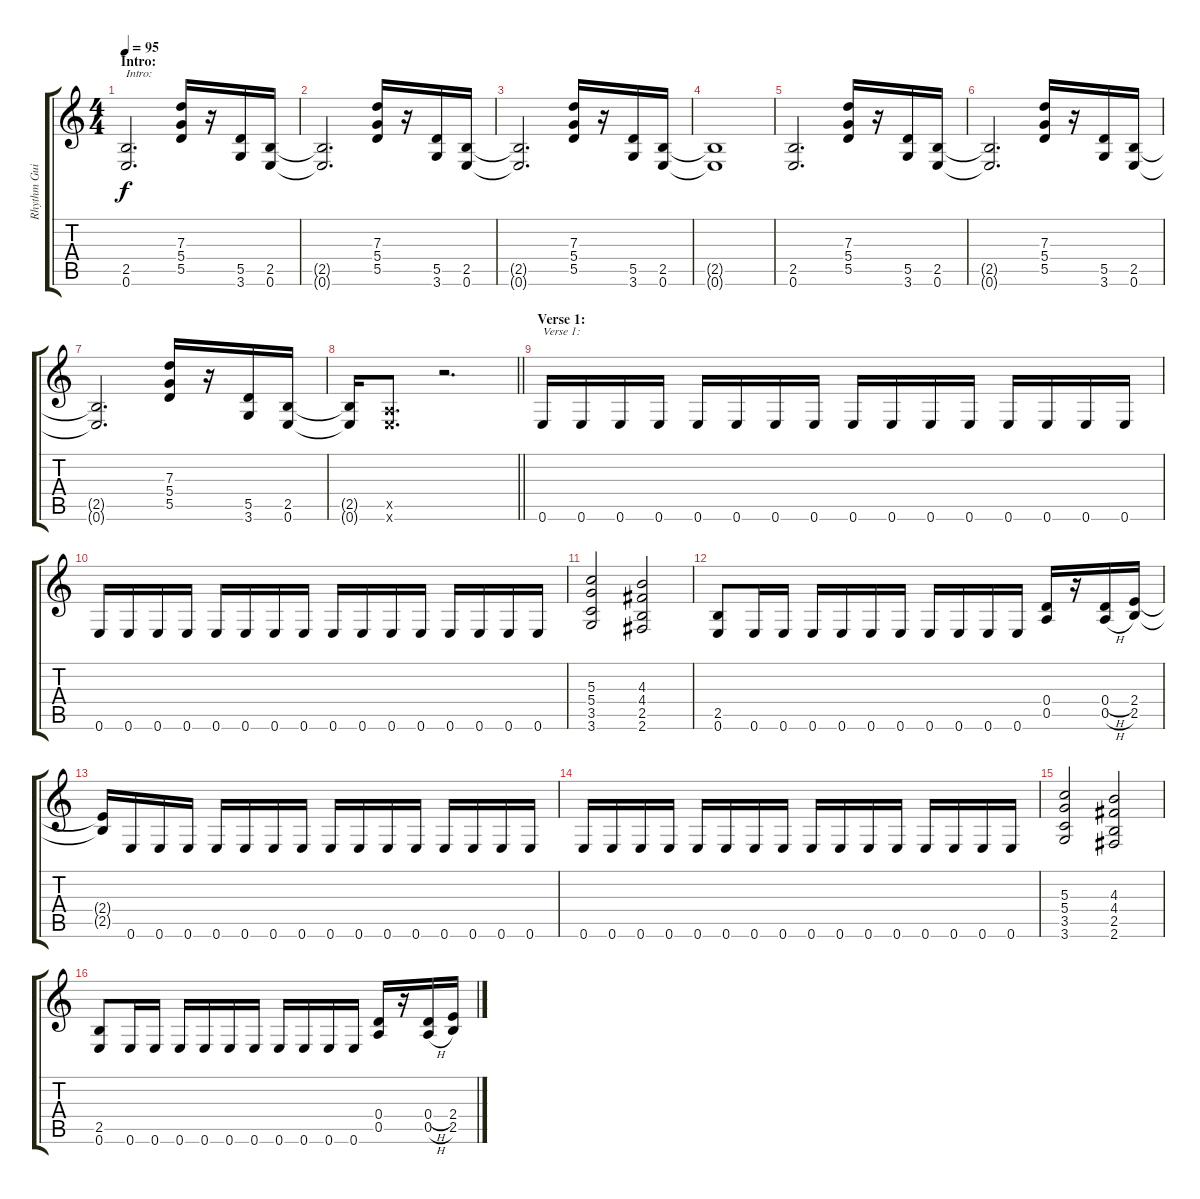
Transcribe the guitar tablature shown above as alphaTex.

\track ("Rhythm Guitar 2" "Rhythm Gui") {instrument overdrivenguitar}
\staff {score tabs}
\tuning (E4 B3 G3 D3 A2 E2) {hide}
\ts (4 4)
\section ("" "Intro:")
\tempo 95
\clef g2
\ks c
(2.5 0.6).2{d txt "Intro:" dy f instrument overdrivenguitar} (7.3 5.4 5.5).16 r.16 (5.5 3.6).16 (2.5 0.6).16 |
(2.5{t} 0.6{t}).2{d} (7.3 5.4 5.5).16 r.16 (5.5 3.6).16 (2.5 0.6).16 |
(2.5{t} 0.6{t}).2{d} (7.3 5.4 5.5).16 r.16 (5.5 3.6).16 (2.5 0.6).16 |
(2.5{t} 0.6{t}).1 |
(2.5 0.6).2{d} (7.3 5.4 5.5).16 r.16 (5.5 3.6).16 (2.5 0.6).16 |
(2.5{t} 0.6{t}).2{d} (7.3 5.4 5.5).16 r.16 (5.5 3.6).16 (2.5 0.6).16 |
(2.5{t} 0.6{t}).2{d} (7.3 5.4 5.5).16 r.16 (5.5 3.6).16 (2.5 0.6).16 |
\barLineRight lightlight
(2.5{t} 0.6{t}).16 (0.5{x} 0.6{x}).8{d} r.2{d} |
\section ("" "Verse 1:")
0.6.16{txt "Verse 1:"} 0.6.16 0.6.16 0.6.16 0.6.16 0.6.16 0.6.16 0.6.16 0.6.16 0.6.16 0.6.16 0.6.16 0.6.16 0.6.16 0.6.16 0.6.16 |
0.6.16 0.6.16 0.6.16 0.6.16 0.6.16 0.6.16 0.6.16 0.6.16 0.6.16 0.6.16 0.6.16 0.6.16 0.6.16 0.6.16 0.6.16 0.6.16 |
(5.3 5.4 3.5 3.6).2 (4.3 4.4 2.5 2.6).2 |
(2.5 0.6).8 0.6.16 0.6.16 0.6.16 0.6.16 0.6.16 0.6.16 0.6.16 0.6.16 0.6.16 0.6.16 (0.4 0.5).16 r.16 (0.4{h} 0.5{h}).16 (2.4 2.5).16 |
(2.4{t} 2.5{t}).16 0.6.16 0.6.16 0.6.16 0.6.16 0.6.16 0.6.16 0.6.16 0.6.16 0.6.16 0.6.16 0.6.16 0.6.16 0.6.16 0.6.16 0.6.16 |
0.6.16 0.6.16 0.6.16 0.6.16 0.6.16 0.6.16 0.6.16 0.6.16 0.6.16 0.6.16 0.6.16 0.6.16 0.6.16 0.6.16 0.6.16 0.6.16 |
(5.3 5.4 3.5 3.6).2 (4.3 4.4 2.5 2.6).2 |
(2.5 0.6).8 0.6.16 0.6.16 0.6.16 0.6.16 0.6.16 0.6.16 0.6.16 0.6.16 0.6.16 0.6.16 (0.4 0.5).16 r.16 (0.4{h} 0.5{h}).16 (2.4 2.5).16
